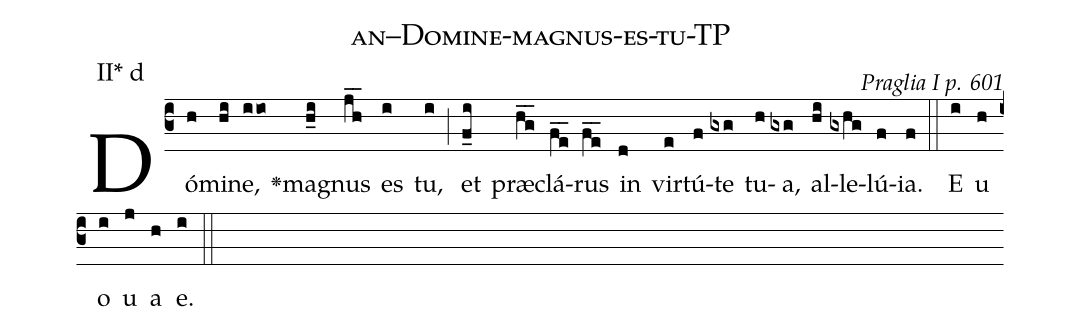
name: an--Domine-magnus-es-tu-TP;
commentary: Praglia I p. 601;
annotation: II* d;
%%
(c3)Dó(h)mi(hi)ne,(iio) <v>\greheightstar</v> ma(h_i)gnus(jh__) es(i) tu,(i) (;) et(f_i) præ(hg__)clá(fe__)rus(fe__) in(d) vir(e)tú(f)te(gxg) tu(h)a,(gxg) al(hi)le(gxhg)lú(f)ia.(f) (::)
E(i) u(h) o(i) u(j) a(h) e.(i) (::)
